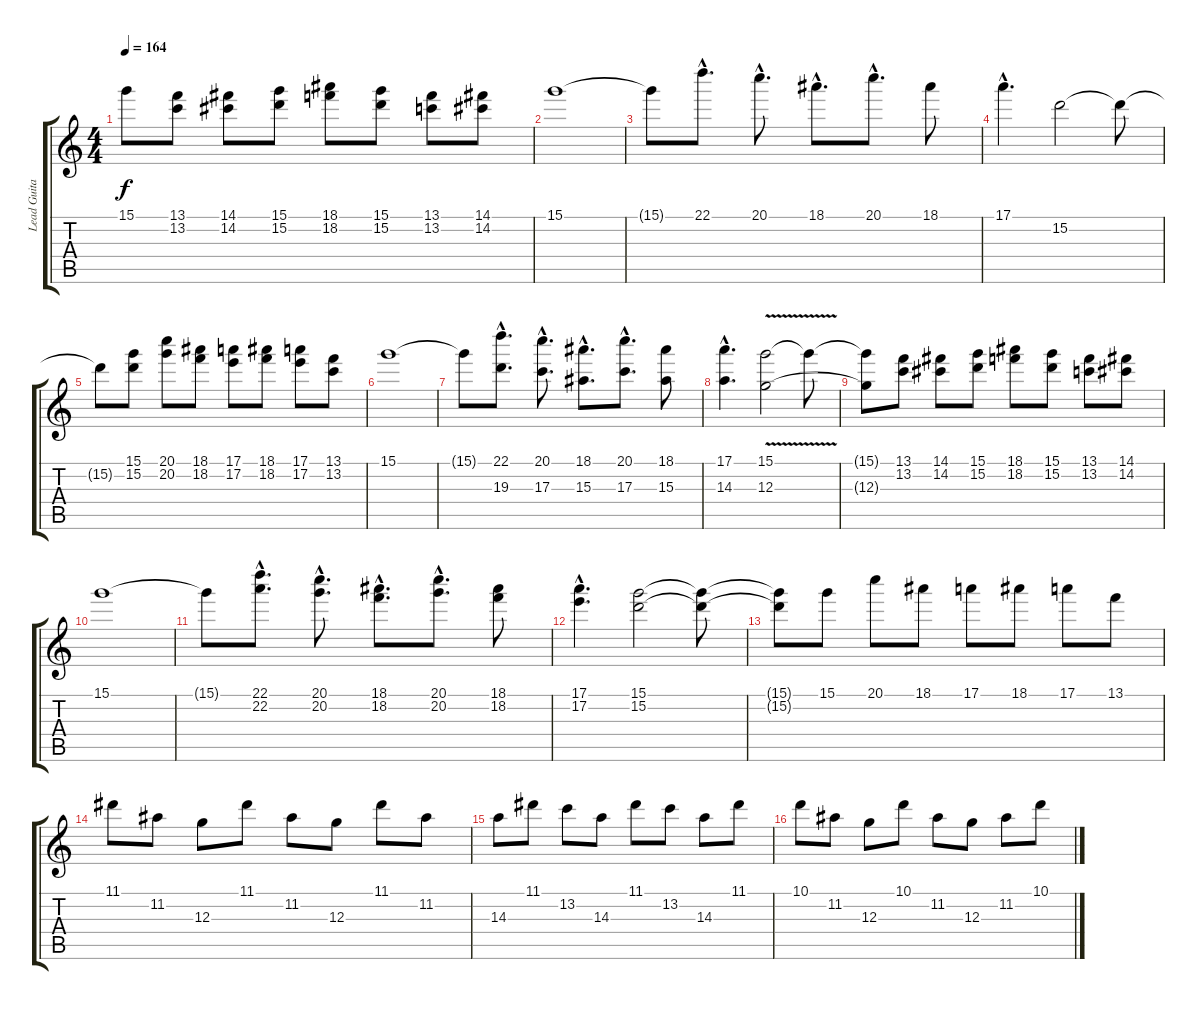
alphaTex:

\track ("Lead Guitar" "Lead Guita") {instrument distortionguitar}
\staff {score tabs}
\tuning (E4 B3 G3 D3 A2 E2) {hide}
\ts (4 4)
\tempo 164
\clef g2
\ks c
15.1{t}.8{dy f} (13.1 13.2).8 (14.1 14.2).8 (15.1 15.2).8 (18.1 18.2).8 (15.1 15.2).8 (13.1 13.2).8 (14.1 14.2).8 |
15.1.1 |
15.1{t}.8 22.1{hac}.8{d} 20.1{hac}.8{d} 18.1{hac}.8{d} 20.1{hac}.8{d} 18.1.8 |
17.1{hac}.4{d} 15.2.2 15.2{t}.8 |
15.2{t}.8 (15.1 15.2).8 (20.1 20.2).8 (18.1 18.2).8 (17.1 17.2).8 (18.1 18.2).8 (17.1 17.2).8 (13.1 13.2).8 |
15.1.1 |
15.1{t}.8 (22.1{hac} 19.3{hac}).8{d} (20.1{hac} 17.3{hac}).8{d} (18.1{hac} 15.3{hac}).8{d} (20.1{hac} 17.3{hac}).8{d} (18.1 15.3).8 |
(17.1{hac} 14.3{hac}).4{d} (15.1{v} 12.3).2 15.1{t}.8 |
(15.1{t} 12.3{t}).8 (13.1 13.2).8 (14.1 14.2).8 (15.1 15.2).8 (18.1 18.2).8 (15.1 15.2).8 (13.1 13.2).8 (14.1 14.2).8 |
15.1.1 |
15.1{t}.8 (22.1{hac} 22.2{hac}).8{d} (20.1{hac} 20.2{hac}).8{d} (18.1{hac} 18.2{hac}).8{d} (20.1{hac} 20.2{hac}).8{d} (18.1 18.2).8 |
(17.1{hac} 17.2{hac}).4{d} (15.1 15.2).2 (15.1{t} 15.2{t}).8 |
(15.1{t} 15.2{t}).8 15.1.8 20.1.8 18.1.8 17.1.8 18.1.8 17.1.8 13.1.8 |
11.1.8 11.2.8 12.3.8 11.1.8 11.2.8 12.3.8 11.1.8 11.2.8 |
14.3.8 11.1.8 13.2.8 14.3.8 11.1.8 13.2.8 14.3.8 11.1.8 |
10.1.8 11.2.8 12.3.8 10.1.8 11.2.8 12.3.8 11.2.8 10.1.8
